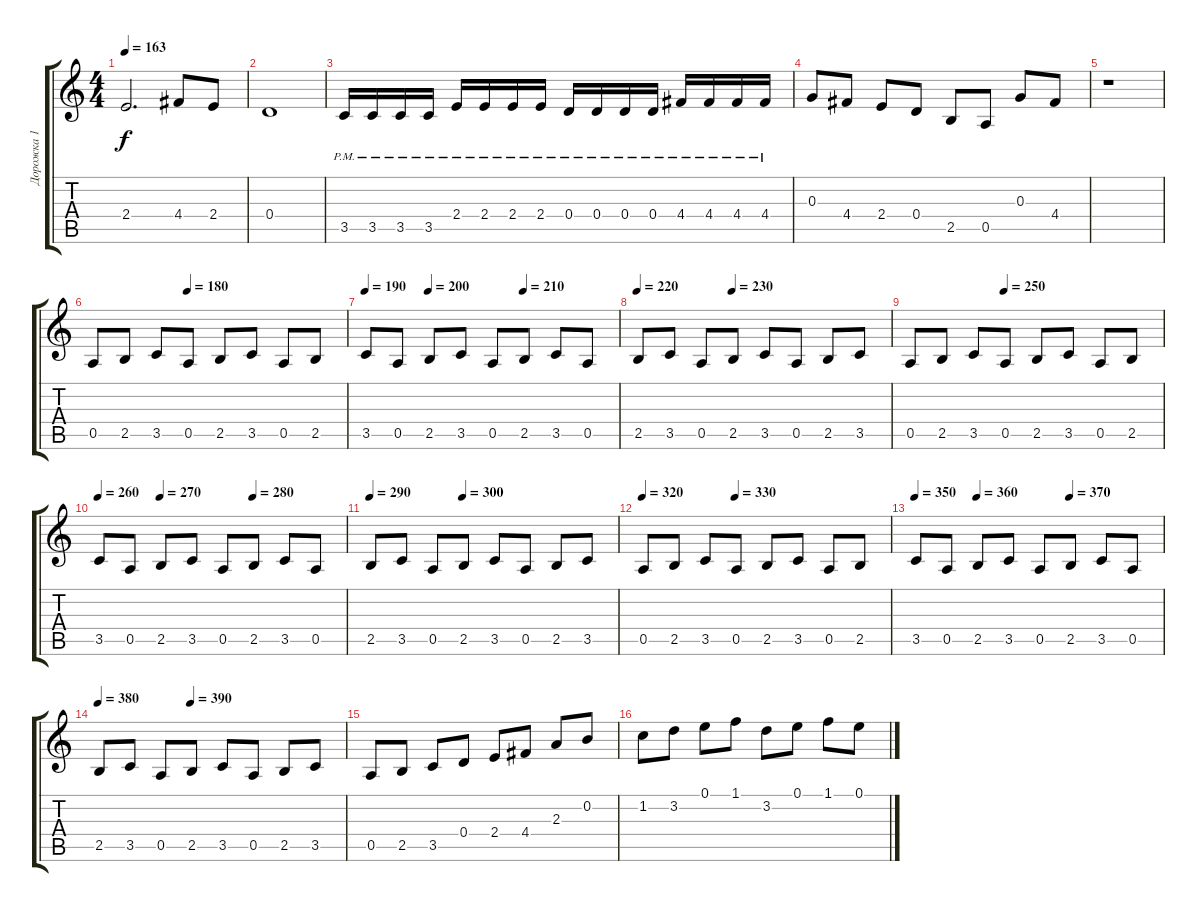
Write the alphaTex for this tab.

\track ("Дорожка 1" "Дорожка 1") {instrument distortionguitar}
\staff {score tabs}
\tuning (E4 B3 G3 D3 A2 E2) {hide}
\ts (4 4)
\tempo 163
\clef g2
\ks c
2.4.2{d dy f} 4.4.8 2.4.8 |
0.4.1 |
3.5{pm}.16 3.5{pm}.16 3.5{pm}.16 3.5{pm}.16 2.4{pm}.16 2.4{pm}.16 2.4{pm}.16 2.4{pm}.16 0.4{pm}.16 0.4{pm}.16 0.4{pm}.16 0.4{pm}.16 4.4{pm}.16 4.4{pm}.16 4.4{pm}.16 4.4{pm}.16 |
0.3.8 4.4.8 2.4.8 0.4.8 2.5.8 0.5.8 0.3.8 4.4.8 |
r.1 |
\tempo (180 0.375)
0.5.8 2.5.8 3.5.8 0.5.8 2.5.8 3.5.8 0.5.8 2.5.8 |
\tempo 190
\tempo (200 0.25)
\tempo (210 0.625)
3.5.8 0.5.8 2.5.8 3.5.8 0.5.8 2.5.8 3.5.8 0.5.8 |
\tempo 220
\tempo (230 0.375)
2.5.8 3.5.8 0.5.8 2.5.8 3.5.8 0.5.8 2.5.8 3.5.8 |
\tempo (250 0.375)
0.5.8 2.5.8 3.5.8 0.5.8 2.5.8 3.5.8 0.5.8 2.5.8 |
\tempo 260
\tempo (270 0.25)
\tempo (280 0.625)
3.5.8 0.5.8 2.5.8 3.5.8 0.5.8 2.5.8 3.5.8 0.5.8 |
\tempo 290
\tempo (300 0.375)
2.5.8 3.5.8 0.5.8 2.5.8 3.5.8 0.5.8 2.5.8 3.5.8 |
\tempo 320
\tempo (330 0.375)
0.5.8 2.5.8 3.5.8 0.5.8 2.5.8 3.5.8 0.5.8 2.5.8 |
\tempo 350
\tempo (360 0.25)
\tempo (370 0.625)
3.5.8 0.5.8 2.5.8 3.5.8 0.5.8 2.5.8 3.5.8 0.5.8 |
\tempo 380
\tempo (390 0.375)
2.5.8 3.5.8 0.5.8 2.5.8 3.5.8 0.5.8 2.5.8 3.5.8 |
0.5.8 2.5.8 3.5.8 0.4.8 2.4.8 4.4.8 2.3.8 0.2.8 |
1.2.8 3.2.8 0.1.8 1.1.8 3.2.8 0.1.8 1.1.8 0.1.8
